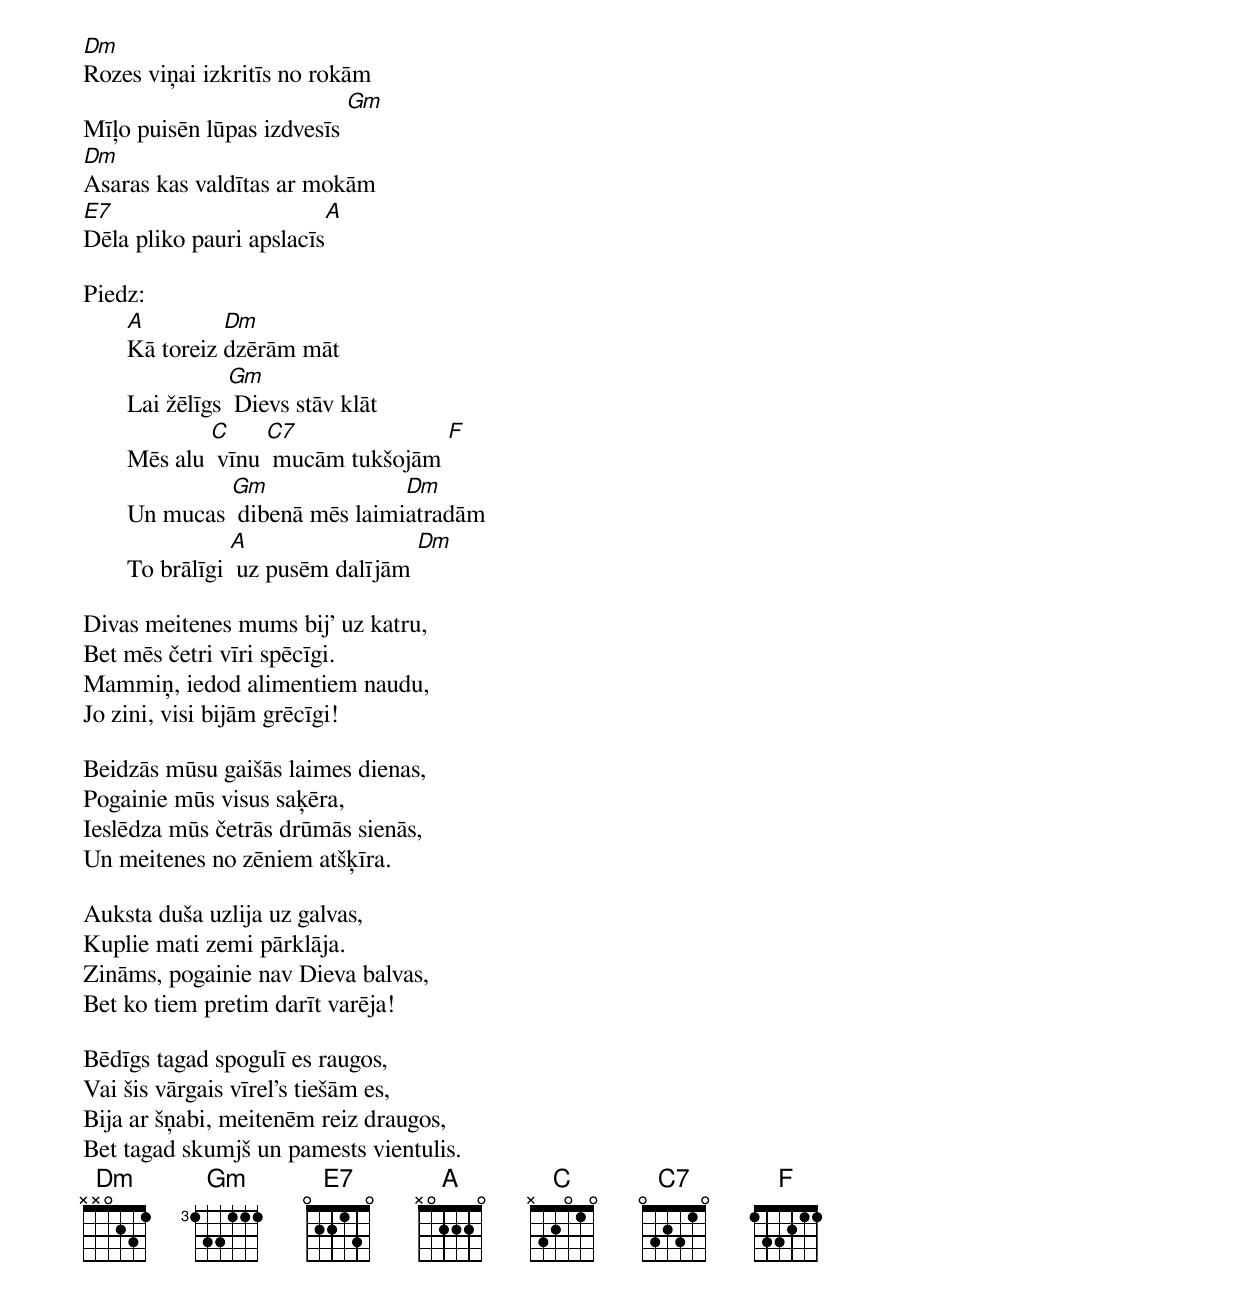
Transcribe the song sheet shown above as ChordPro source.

[Dm]Rozes viņai izkritīs no rokām
Mīļo puisēn lūpas izdvesīs [Gm]
[Dm]Asaras kas valdītas ar mokām
[E7]Dēla pliko pauri apslacīs[A]

Piedz:
       [A]Kā toreiz [Dm]dzērām māt
       Lai žēlīgs [Gm] Dievs stāv klāt
       Mēs alu [C] vīnu [C7] mucām tukšojām [F]
       Un mucas [Gm] dibenā mēs laimi[Dm]atradām
       To brālīgi [A] uz pusēm dalījām [Dm]

Divas meitenes mums bij’ uz katru,
Bet mēs četri vīri spēcīgi.
Mammiņ, iedod alimentiem naudu,
Jo zini, visi bijām grēcīgi!

Beidzās mūsu gaišās laimes dienas,
Pogainie mūs visus saķēra,
Ieslēdza mūs četrās drūmās sienās,
Un meitenes no zēniem atšķīra.

Auksta duša uzlija uz galvas,
Kuplie mati zemi pārklāja.
Zināms, pogainie nav Dieva balvas,
Bet ko tiem pretim darīt varēja!

Bēdīgs tagad spogulī es raugos,
Vai šis vārgais vīrel’s tiešām es,
Bija ar šņabi, meitenēm reiz draugos,
Bet tagad skumjš un pamests vientulis.
